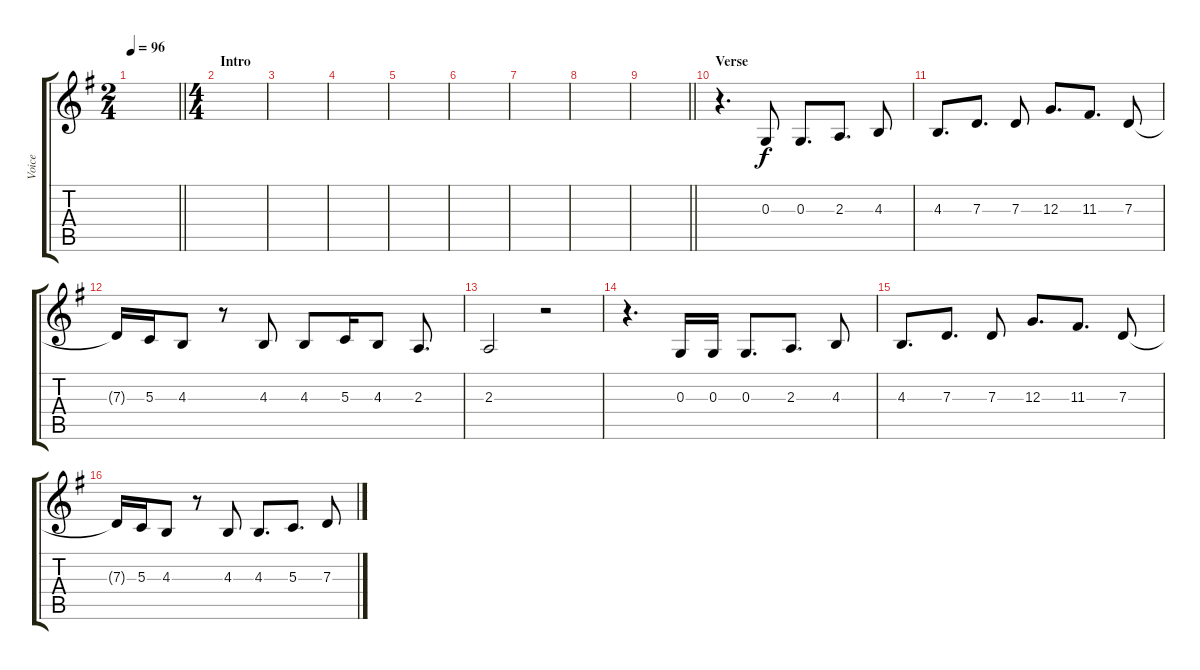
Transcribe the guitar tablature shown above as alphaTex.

\track ("Voice" "Voice") {instrument fx5brightness}
\staff {score tabs}
\tuning (E4 B3 G3 D3 A2 E2) {hide}
\ts (2 4)
\tempo 96
\clef g2
\barLineRight lightlight
\ks g
|
\ts (4 4)
\section ("" "Intro")
|
|
|
|
|
|
|
\barLineRight lightlight
|
\section ("" "Verse")
r.4{d} 0.3.8 0.3.8{d} 2.3.8{d} 4.3.8 |
4.3.8{d} 7.3.8{d} 7.3.8 12.3.8{d} 11.3.8{d} 7.3.8 |
7.3{t}.16 5.3.16 4.3.8 r.8 4.3.8 4.3.8 5.3.16 4.3.8 2.3.8{d} |
2.3.2 r.2 |
r.4{d} 0.3.16 0.3.16 0.3.8{d} 2.3.8{d} 4.3.8 |
4.3.8{d} 7.3.8{d} 7.3.8 12.3.8{d} 11.3.8{d} 7.3.8 |
7.3{t}.16 5.3.16 4.3.8 r.8 4.3.8 4.3.8{d} 5.3.8{d} 7.3.8
